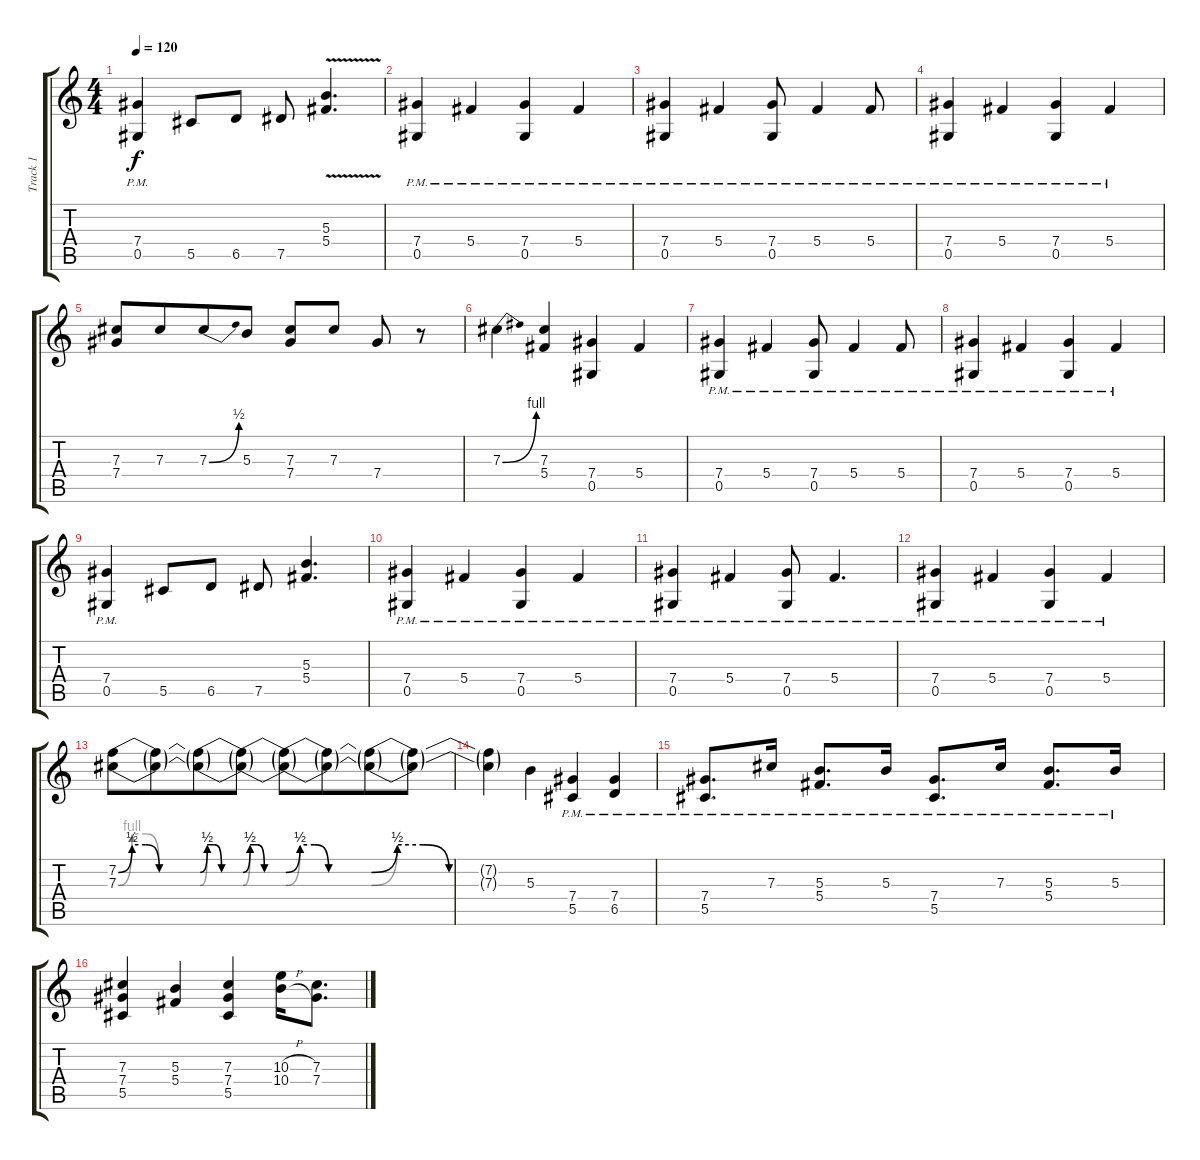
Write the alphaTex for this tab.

\track ("Track 1" "Track 1") {instrument overdrivenguitar}
\staff {score tabs}
\tuning (Eb4 Bb3 Gb3 Db3 Ab2 Eb2) {hide}
\ts (4 4)
\tempo 120
\clef g2
\ks c
(7.4{pm} 0.5{pm}).4{dy f} 5.5.8 6.5.8 7.5.8 (5.3 5.4{v}).4{d} |
(7.4{pm} 0.5{pm}).4 5.4{pm}.4 (7.4{pm} 0.5{pm}).4 5.4{pm}.4 |
(7.4{pm} 0.5{pm}).4 5.4{pm}.4 (7.4{pm} 0.5{pm}).8 5.4{pm}.4 5.4{pm}.8 |
(7.4{pm} 0.5{pm}).4 5.4{pm}.4 (7.4{pm} 0.5{pm}).4 5.4{pm}.4 |
(7.3 7.4).8 7.3.8{beam merge} 7.3{be (bend 0 0 60 2)}.8 5.3.8 (7.3 7.4).8 7.3.8 7.4.8 r.8 |
7.3{be (bend 0 0 60 4)}.4 (7.3 5.4).4 (7.4 0.5).4 5.4.4 |
(7.4{pm} 0.5{pm}).4 5.4{pm}.4 (7.4{pm} 0.5{pm}).8 5.4{pm}.4 5.4{pm}.8 |
(7.4{pm} 0.5{pm}).4 5.4{pm}.4 (7.4{pm} 0.5{pm}).4 5.4{pm}.4 |
(7.4{pm} 0.5{pm}).4 5.5.8 6.5.8 7.5.8 (5.3 5.4).4{d} |
(7.4{pm} 0.5{pm}).4 5.4{pm}.4 (7.4{pm} 0.5{pm}).4 5.4{pm}.4 |
(7.4{pm} 0.5{pm}).4 5.4{pm}.4 (7.4{pm} 0.5{pm}).8 5.4{pm}.4{d} |
(7.4{pm} 0.5{pm}).4 5.4{pm}.4 (7.4{pm} 0.5{pm}).4 5.4{pm}.4 |
(7.2{be (custom 0 0 10 2 20 2 30 0 60 0)} 7.3{be (custom 0 0 10 4 20 4 30 0 60 0)}).8 (7.2{t} 7.3{t}).8{beam merge} (7.2{be (custom 0 0 10 2 20 2 30 0 60 0) t} 7.3{be (custom 0 0 10 2 20 2 30 0 60 0) t}).8 (7.2{be (custom 0 0 10 2 20 2 30 0 60 0) t} 7.3{be (custom 0 0 10 2 20 2 30 0 60 0) t}).8 (7.2{be (custom 0 0 10 2 20 2 30 0 60 0) t} 7.3{be (custom 0 0 10 2 20 2 30 0 60 0) t}).8 (7.2{t} 7.3{t}).8{beam merge} (7.2{be (custom 0 0 10 2 20 2 30 0 60 0) t} 7.3{be (custom 0 0 10 2 20 2 30 0 60 0) t}).8 (7.2{t} 7.3{t}).8 |
(7.2{t} 7.3{t}).4 5.3.4 (7.4{pm} 5.5{pm}).4 (7.4{pm} 6.5{pm}).4 |
(7.4{pm} 5.5{pm}).8{d} 7.3{pm}.16 (5.3{pm} 5.4{pm}).8{d beam Up} 5.3{pm}.16{beam Up} (7.4{pm} 5.5{pm}).8{d} 7.3{pm}.16 (5.3{pm} 5.4{pm}).8{d beam Up} 5.3{pm}.16{beam Up} |
(7.3 7.4 5.5).4 (5.3 5.4).4 (7.3 7.4 5.5).4 (10.3{h} 10.4{h}).16 (7.3 7.4).8{d}
